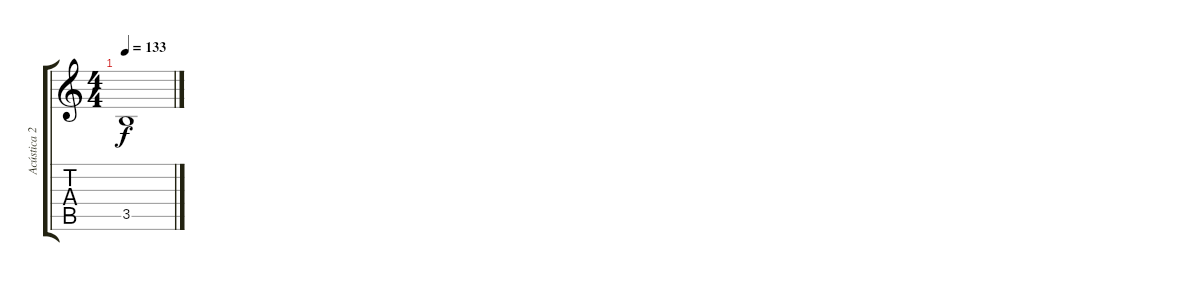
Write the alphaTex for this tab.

\track ("Acústica 2" "Acústica 2") {instrument acousticguitarsteel}
\staff {score tabs}
\tuning (Eb4 Bb3 Gb3 Db3 Ab2 Eb2) {hide}
\ts (4 4)
\tempo 133
\clef g2
\ks c
3.5.1{dy f}
